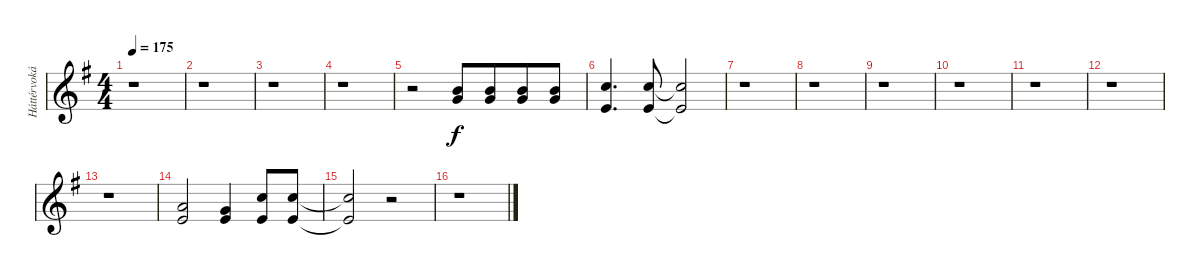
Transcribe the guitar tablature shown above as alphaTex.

\track ("Háttérvokál" "Háttérvoká") {instrument choiraahs}
\staff {score}
\tuning (E4 B3 G3 D3 A2 E2) {hide}
\ts (4 4)
\tempo 175
\clef g2
\ks g
r.1{dy f} |
r.1 |
r.1 |
r.1 |
r.2 (7.1 8.2).8 (7.1 8.2).8{beam merge} (7.1 8.2).8 (7.1 8.2).8 |
(8.1 5.2).4{d} (8.1 5.2).8 (8.1{t} 5.2{t}).2 |
r.1 |
r.1 |
r.1 |
r.1 |
r.1 |
r.1 |
r.1 |
(5.1 5.2).2 (3.1 5.2).4 (8.1 5.2).8 (8.1 5.2).8 |
(8.1{t} 5.2{t}).2 r.2 |
r.1
